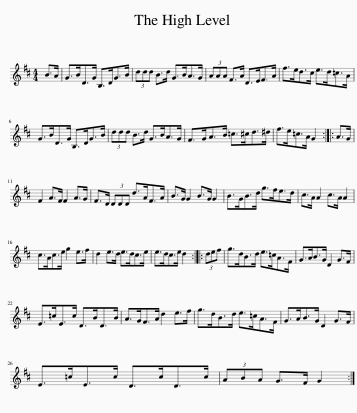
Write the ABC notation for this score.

X:1
L:1/8
M:4/4
I:linebreak $
K:D
V:1 treble
V:1
 B>A | G>BD>G B,>DG>B | (3ddd B>d G>BA>G | (3AAA F>A D>EF>A | f>ed>c e>d=c>A |$ %5
 G>BD>G B,>DG>B | (3ddd B>d G>BA>G | F>GA>B =c>^cd>^d | f>e=c>A G2 :: A>G |$ %10
 F2 A>F F2 A>G | F>D (3DDD d>AF>A | B>G G2 B>G G2 | B>GB>d g>fe>d | c>A A2 c>A A2 |$ %15
 c>Ac>e g2 e>f | d2 e>d e>dc>e | e>dc>e d2 :: (3def | g>dB>d e>=cA>F | %20
 G>AB>G D2 G>F |$ E>=cE>c D>BD>B | A>GF>A d2 e>f | g>dB>d e>=cA>F | G>AB>G D2 G>F |$ %25
 E>=cE>c D>cD>c | (3ABA G>F G2 :| %27
